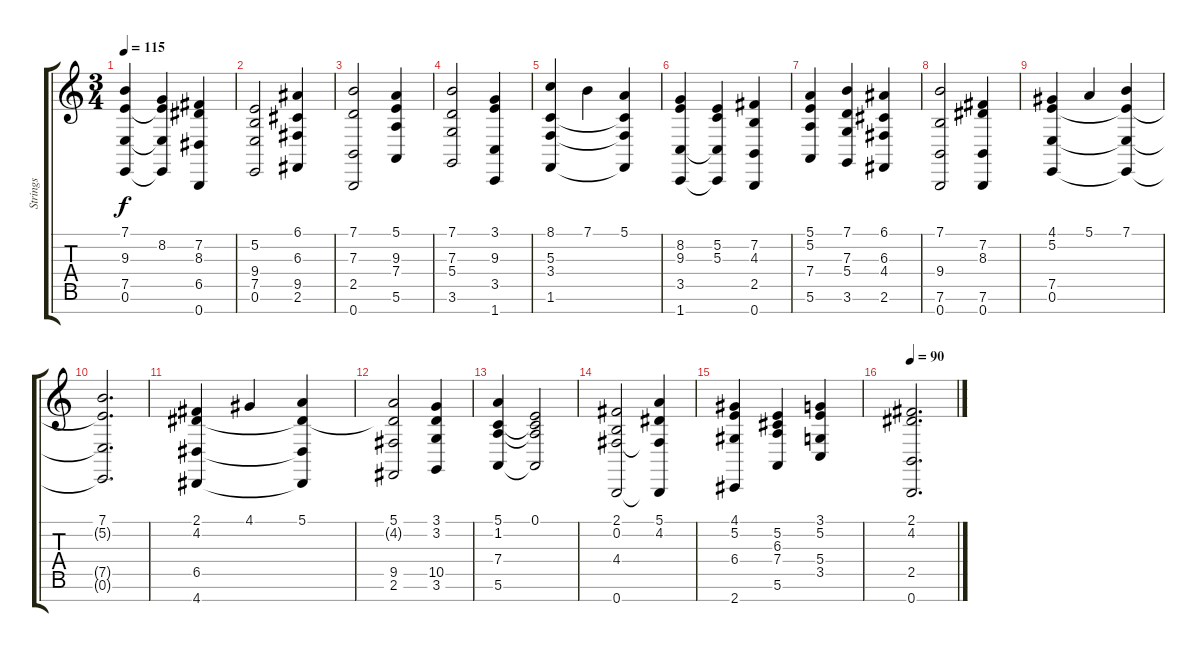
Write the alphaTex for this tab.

\track ("Strings" "Strings") {instrument stringensemble1}
\staff {score tabs}
\tuning (E4 B3 G3 D3 A2 E2 B1) {hide}
\ts (3 4)
\tempo 115
\clef g2
\ks c
(7.1 9.3 7.5 0.6).4{dy f} (8.2 9.3{t} 7.5{t} 0.6{t}).4 (7.2 8.3 6.5 0.7).4 |
(5.2 9.4 7.5 0.6).2 (6.1 6.3 9.5 2.6).4 |
(7.1 7.3 2.5 0.7).2 (5.1 9.3 7.4 5.6).4 |
(7.1 7.3 5.4 3.6).2 (3.1 9.3 3.5 1.7).4 |
(8.1 5.3 3.4 1.6).4 7.1.4 (5.1 5.3{t} 3.4{t} 1.6{t}).4 |
(8.2 9.3 3.5 1.7).4 (5.2 5.3 3.5{t} 1.7{t}).4 (7.2 4.3 2.5 0.7).4 |
(5.1 5.2 7.4 5.6).4 (7.1 7.3 5.4 3.6).4 (6.1 6.3 4.4 2.6).4 |
(7.1 9.4 7.6 0.7).2 (7.2 8.3 7.6 0.7).4 |
(4.1 5.2 7.5 0.6).4 5.1.4 (7.1 5.2{t} 7.5{t} 0.6{t}).4 |
(7.1 5.2{t} 7.5{t} 0.6{t}).2{d} |
(2.1 4.2 6.5 4.7).4 4.1.4 (5.1 4.2{t} 6.5{t} 4.7{t}).4 |
(5.1 4.2{t} 9.5 2.6).2 (3.1 3.2 10.5 3.6).4 |
(5.1 1.2 7.4 5.6).4 (0.1 1.2{t} 7.4{t} 5.6{t}).2 |
(2.1 0.2 4.4 0.7).2 (5.1 4.2 4.4{t} 0.7{t}).4 |
(4.1 5.2 6.4 2.7).4 (5.2 6.3 7.4 5.6).4 (3.1 5.2 5.4 3.5).4 |
\tempo 90
(2.1 4.2 2.5 0.7).2{d}
